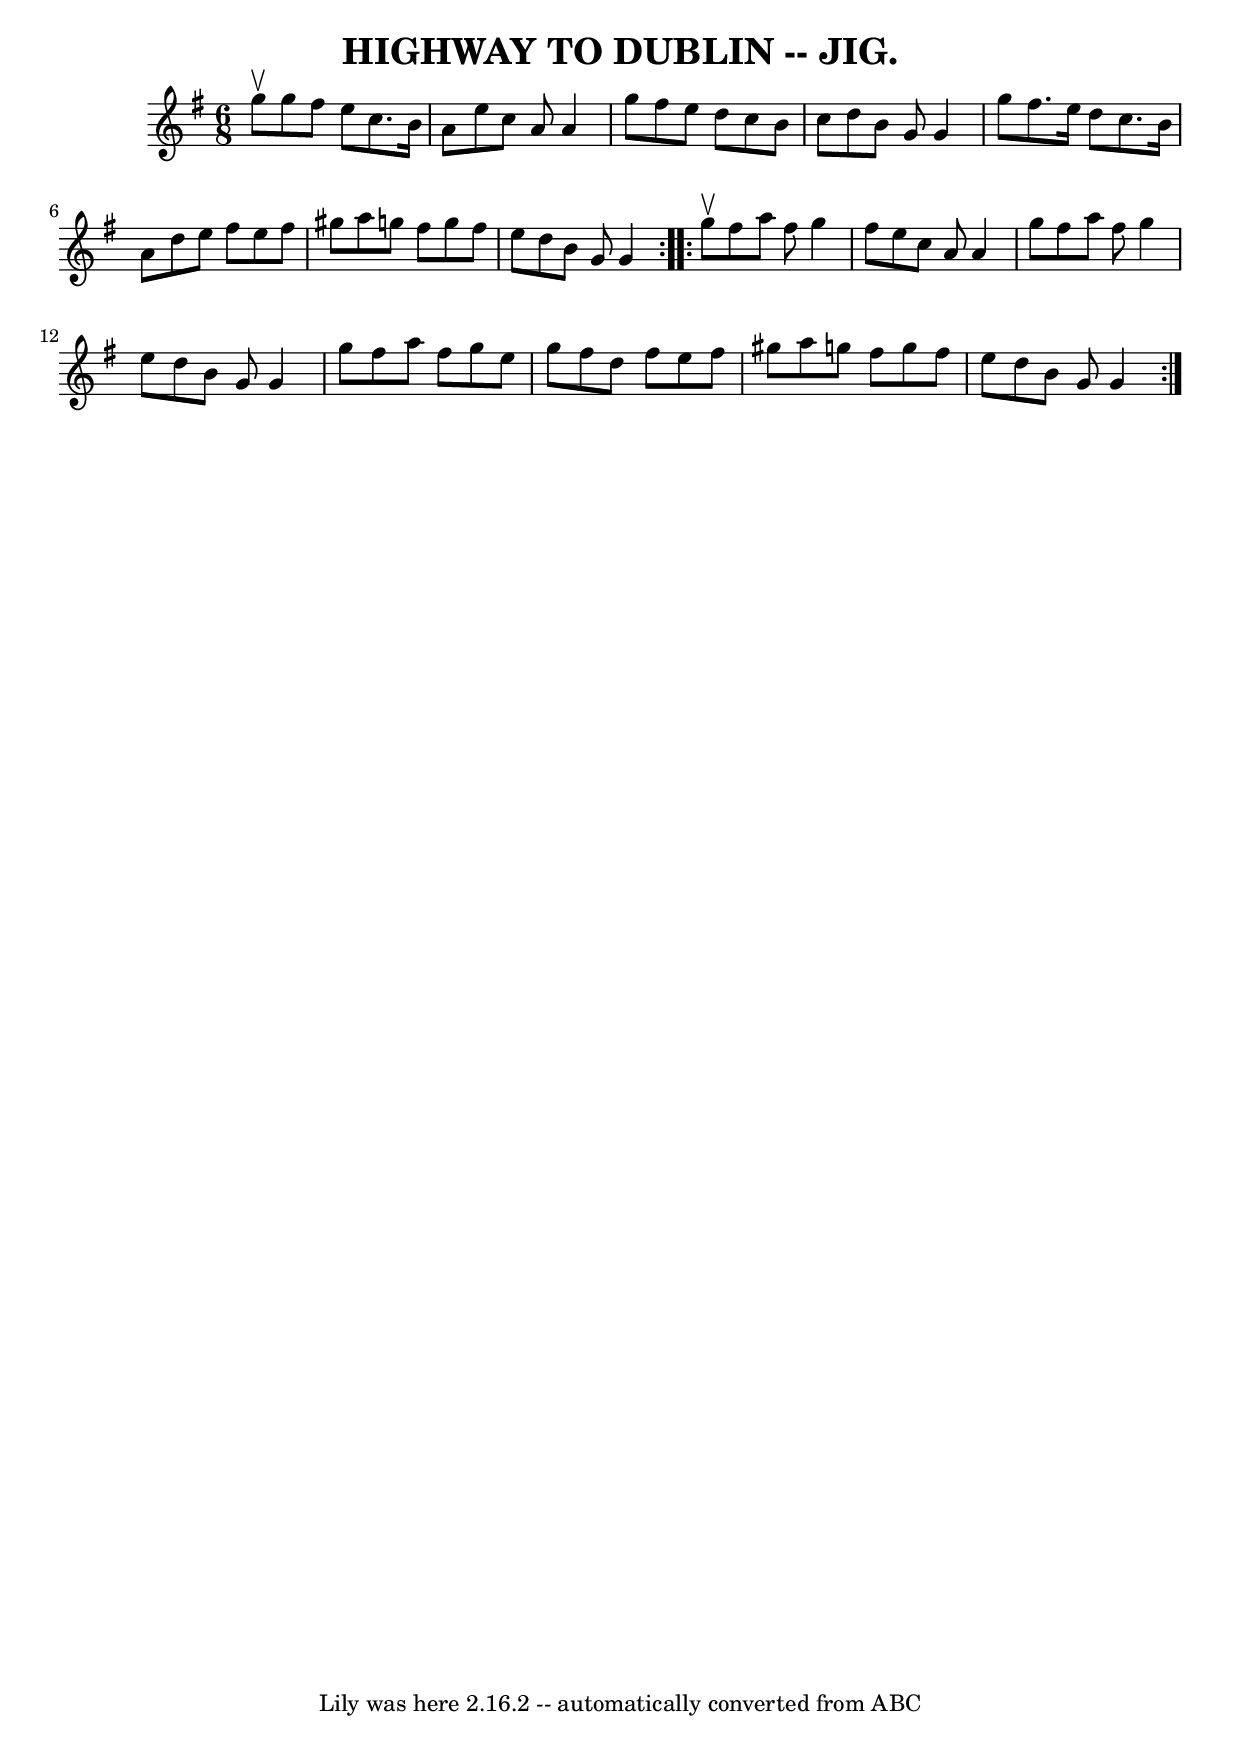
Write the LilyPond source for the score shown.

\version "2.7.40"
\include "Mammoth.ily"
\header {
	%% book = "Coles pg. 64.7"
	crossRefNumber = "27"
	footnotes = ""
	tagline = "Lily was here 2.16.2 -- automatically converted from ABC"
	title = "HIGHWAY TO DUBLIN -- JIG."
}
voicedefault =  {


\repeat volta 2 {
\time 6/8 
\key g \major g''8^\upbow |
 g''8 fis''8 e''8    
c''8. b'16 a'8  |
 e''8 c''8 a'8 a'4 g''8  |
   
fis''8 e''8 d''8 c''8 b'8 c''8  |
 d''8 b'8 g'8    
g'4 g''8  |
 fis''8. e''16 d''8 c''8. b'16 a'8  
|
 d''8 e''8 fis''8 e''8 fis''8 gis''8  |
 a''8  
 g''!8 fis''8 g''8 fis''8 e''8  |
 d''8 b'8 g'8    
g'4  }     \repeat volta 2 { g''8^\upbow |
 fis''8 a''8 fis''8 
 g''4 fis''8  |
 e''8 c''8 a'8 a'4 g''8  |
   
fis''8 a''8 fis''8 g''4 e''8  |
 d''8 b'8 g'8 g'4  
 g''8  |
 fis''8 a''8 fis''8 g''8 e''8 g''8  |
 
 fis''8 d''8 fis''8 e''8 fis''8 gis''8  |
 a''8    
g''!8 fis''8 g''8 fis''8 e''8  |
 d''8 b'8 g'8 g'4 
 }   
}

\score{
    <<

	\context Staff="default"
	{
	    \voicedefault 
	}

    >>
	\layout {
	}
	\midi {}
}
